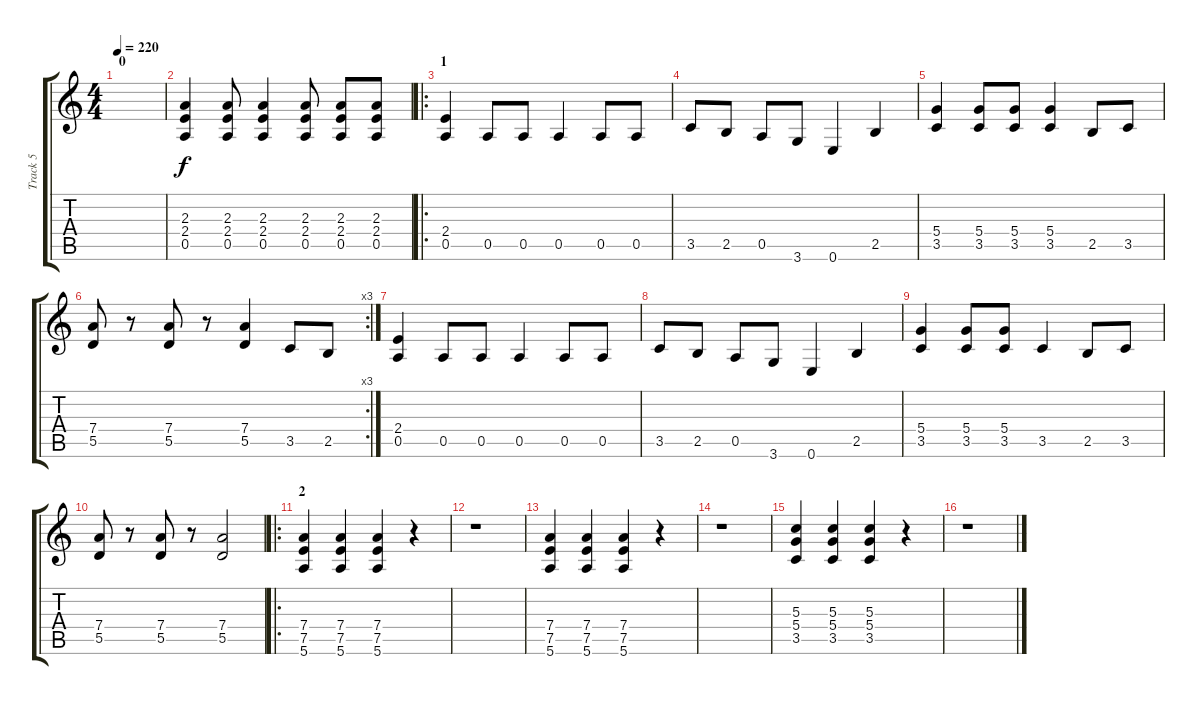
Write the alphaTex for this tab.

\track ("Track 5" "Track 5") {instrument overdrivenguitar}
\staff {score tabs}
\tuning (E4 B3 G3 D3 A2 E2) {hide}
\ts (4 4)
\section ("" "0")
\tempo 220
\clef g2
\ks c
|
(2.3 2.4 0.5).4 (2.3 2.4 0.5).8 (2.3 2.4 0.5).4 (2.3 2.4 0.5).8 (2.3 2.4 0.5).8 (2.3 2.4 0.5).8 |
\ro
\section ("" "1")
(2.4 0.5).4 0.5.8 0.5.8 0.5.4 0.5.8 0.5.8 |
3.5.8 2.5.8 0.5.8 3.6.8 0.6.4 2.5.4 |
(5.4 3.5).4 (5.4 3.5).8 (5.4 3.5).8 (5.4 3.5).4 2.5.8 3.5.8 |
\rc 3
(7.4 5.5).8 r.8 (7.4 5.5).8 r.8 (7.4 5.5).4 3.5.8 2.5.8 |
(2.4 0.5).4 0.5.8 0.5.8 0.5.4 0.5.8 0.5.8 |
3.5.8 2.5.8 0.5.8 3.6.8 0.6.4 2.5.4 |
(5.4 3.5).4 (5.4 3.5).8 (5.4 3.5).8 3.5.4 2.5.8 3.5.8 |
(7.4 5.5).8 r.8 (7.4 5.5).8 r.8 (7.4 5.5).2 |
\ro
\section ("" "2")
(7.4 7.5 5.6).4 (7.4 7.5 5.6).4 (7.4 7.5 5.6).4 r.4 |
r.1 |
(7.4 7.5 5.6).4 (7.4 7.5 5.6).4 (7.4 7.5 5.6).4 r.4 |
r.1 |
(5.3 5.4 3.5).4 (5.3 5.4 3.5).4 (5.3 5.4 3.5).4 r.4 |
r.1
